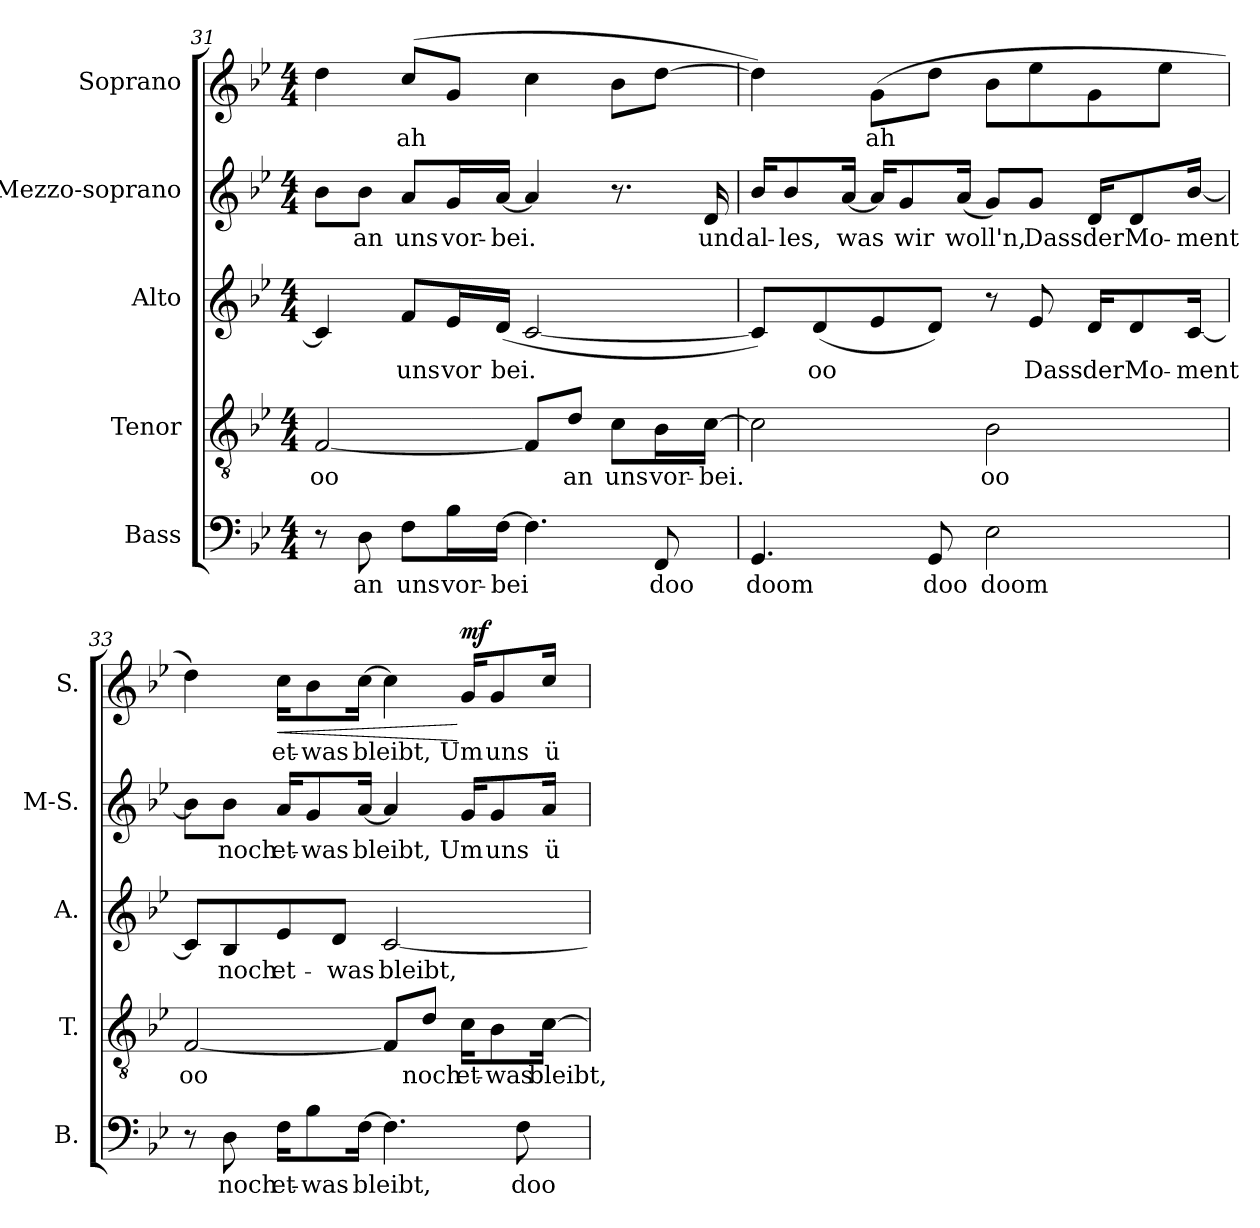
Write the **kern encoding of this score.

**kern	**text	**kern	**text	**kern	**text	**kern	**text	**kern	**text	**dynam
*part5	*part5	*part4	*part4	*part3	*part3	*part2	*part2	*part1	*part1	*part1
*staff5	*staff5	*staff4	*staff4	*staff3	*staff3	*staff2	*staff2	*staff1	*staff1	*staff1
*I"Bass	*	*I"Tenor	*	*I"Alto	*	*I"Mezzo-soprano	*	*I"Soprano	*	*
*I'B.	*	*I'T.	*	*I'A.	*	*I'M-S.	*	*I'S.	*	*
!!LO:PB:g=z
*clefF4	*	*clefGv2	*	*clefG2	*	*clefG2	*	*clefG2	*	*
*	*	*ITrd7c12	*	*	*	*	*	*	*	*
*k[b-e-]	*	*k[b-e-]	*	*k[b-e-]	*	*k[b-e-]	*	*k[b-e-]	*	*
*g:	*	*g:	*	*g:	*	*g:	*	*g:	*	*
*M4/4	*	*M4/4	*	*M4/4	*	*M4/4	*	*M4/4	*	*
=31	=31	=31	=31	=31	=31	=31	=31	=31	=31	=31
!	!	!	!LO:LY:b:color=#000000	!	!	!	!	!	!	!
8r	.	[2FFi/	oo	4ci/]	.	8b-i\L	.	4ddi\	.	.
!	!LO:LY:b:color=#000000	!	!	!	!	!	!	!	!	!
!	!	!	!	!	!	!	!LO:LY:b:color=#000000	!	!	!
8Di\	an	.	.	.	.	8b-i\J	an	.	.	.
!	!LO:LY:b:color=#000000	!	!	!	!	!	!	!	!	!
!	!	!	!	!	!LO:LY:b:color=#000000	!	!	!	!	!
!	!	!	!	!	!	!	!LO:LY:b:color=#000000	!	!	!
!	!	!	!	!	!	!	!	!	!LO:LY:b:color=#000000	!
8Fi\L	uns	.	.	8fi/L	uns	8ai/L	uns	(8cci/L	ah	.
!	!LO:LY:b:color=#000000	!	!	!	!	!	!	!	!	!
!	!	!	!	!	!LO:LY:b:color=#000000	!	!	!	!	!
!	!	!	!	!	!	!	!LO:LY:b:color=#000000	!	!	!
16B-i\L	vor-	.	.	16e-i/L	vor	16gi/L	vor-	8gi/J	.	.
!	!LO:LY:b:color=#000000	!	!	!	!	!	!	!	!	!
!	!	!	!	!	!LO:LY:b:color=#000000	!	!	!	!	!
!	!	!	!	!	!	!	!LO:LY:b:color=#000000	!	!	!
[16Fi\JJ	-bei	.	.	(16di/JJ	bei.	[16ai/JJ	-bei.	.	.	.
4.Fi\]	.	8FFi/L]	.	[2ci/	.	4ai/]	.	4cci\	.	.
!	!	!	!LO:LY:b:color=#000000	!	!	!	!	!	!	!
.	.	8Di/J	an	.	.	.	.	.	.	.
!	!	!	!LO:LY:b:color=#000000	!	!	!	!	!	!	!
.	.	8Ci\L	uns	.	.	8.r	.	8b-i\L	.	.
!	!LO:LY:b:color=#000000	!	!	!	!	!	!	!	!	!
!	!	!	!LO:LY:b:color=#000000	!	!	!	!	!	!	!
8FFi/	doo	16BB-i\L	vor-	.	.	.	.	[8ddi\J	.	.
!	!	!	!LO:LY:b:color=#000000	!	!	!	!	!	!	!
!	!	!	!	!	!	!	!LO:LY:b:color=#000000	!	!	!
.	.	[16Ci\JJ	-bei.	.	.	16di/	und	.	.	.
=32	=32	=32	=32	=32	=32	=32	=32	=32	=32	=32
!	!LO:LY:b:color=#000000	!	!	!	!	!	!	!	!	!
!	!	!	!	!	!	!	!LO:LY:b:color=#000000	!	!	!
4.GGi/	doom	2Ci\]	.	8ci/L])	.	16b-i/KL	al-	4ddi\])	.	.
!	!	!	!	!	!	!	!LO:LY:b:color=#000000	!	!	!
.	.	.	.	.	.	8b-i/	-les,	.	.	.
!	!	!	!	!	!LO:LY:b:color=#000000	!	!	!	!	!
.	.	.	.	(8di/	oo	.	.	.	.	.
!	!	!	!	!	!	!	!LO:LY:b:color=#000000	!	!	!
.	.	.	.	.	.	[16ai/Jk	was	.	.	.
!	!	!	!	!	!	!	!	!	!LO:LY:b:color=#000000	!
.	.	.	.	8e-i/	.	16ai/KL]	.	(8gi\L	ah	.
!	!	!	!	!	!	!	!LO:LY:b:color=#000000	!	!	!
.	.	.	.	.	.	8gi/	wir	.	.	.
!	!LO:LY:b:color=#000000	!	!	!	!	!	!	!	!	!
8GGi/	doo	.	.	8di/J)	.	.	.	8ddi\J	.	.
!	!	!	!	!	!	!	!LO:LY:b:color=#000000	!	!	!
.	.	.	.	.	.	(16ai/Jk	woll'n,	.	.	.
!	!LO:LY:b:color=#000000	!	!	!	!	!	!	!	!	!
!	!	!	!LO:LY:b:color=#000000	!	!	!	!	!	!	!
2E-i\	doom	2BB-i\	oo	8r	.	8gi/L)	.	8b-i\L	.	.
!	!	!	!	!	!LO:LY:b:color=#000000	!	!	!	!	!
!	!	!	!	!	!	!	!LO:LY:b:color=#000000	!	!	!
.	.	.	.	8e-i/	Dass	8gi/J	Dass	8ee-i\	.	.
!	!	!	!	!	!LO:LY:b:color=#000000	!	!	!	!	!
!	!	!	!	!	!	!	!LO:LY:b:color=#000000	!	!	!
.	.	.	.	16di/KL	der	16di/KL	der	8gi\	.	.
!	!	!	!	!	!LO:LY:b:color=#000000	!	!	!	!	!
!	!	!	!	!	!	!	!LO:LY:b:color=#000000	!	!	!
.	.	.	.	8di/	Mo-	8di/	Mo-	.	.	.
.	.	.	.	.	.	.	.	8ee-i\J	.	.
!	!	!	!	!	!LO:LY:b:color=#000000	!	!	!	!	!
!	!	!	!	!	!	!	!LO:LY:b:color=#000000	!	!	!
.	.	.	.	[16ci/Jk	-ment	[16b-i/Jk	-ment	.	.	.
=33	=33	=33	=33	=33	=33	=33	=33	=33	=33	=33
!	!	!	!LO:LY:b:color=#000000	!	!	!	!	!	!	!
8r	.	[2FFi/	oo	8ci/L]	.	8b-i\L]	.	4ddi\)	.	.
!	!LO:LY:b:color=#000000	!	!	!	!	!	!	!	!	!
!	!	!	!	!	!LO:LY:b:color=#000000	!	!	!	!	!
!	!	!	!	!	!	!	!LO:LY:b:color=#000000	!	!	!
8Di\	noch	.	.	8B-i/	noch	8b-i\J	noch	.	.	.
!	!LO:LY:b:color=#000000	!	!	!	!	!	!	!	!	!
!	!	!	!	!	!LO:LY:b:color=#000000	!	!	!	!	!
!	!	!	!	!	!	!	!LO:LY:b:color=#000000	!	!	!
!	!	!	!	!	!	!	!	!	!LO:LY:b:color=#000000	!LO:HP:b
16Fi\KL	et-	.	.	8e-i/	et-	16ai/KL	et-	16cci\KL	et-	<
!	!LO:LY:b:color=#000000	!	!	!	!	!	!	!	!	!
!	!	!	!	!	!	!	!LO:LY:b:color=#000000	!	!	!
!	!	!	!	!	!	!	!	!	!LO:LY:b:color=#000000	!
8B-i\	-was	.	.	.	.	8gi/	-was	8b-i\	-was	.
!	!	!	!	!	!LO:LY:b:color=#000000	!	!	!	!	!
.	.	.	.	8di/J	-was	.	.	.	.	.
!	!LO:LY:b:color=#000000	!	!	!	!	!	!	!	!	!
!	!	!	!	!	!	!	!LO:LY:b:color=#000000	!	!	!
!	!	!	!	!	!	!	!	!	!LO:LY:b:color=#000000	!
[16Fi\Jk	bleibt,	.	.	.	.	[16ai/Jk	bleibt,	[16cci\Jk	bleibt,	.
!	!	!	!	!	!LO:LY:b:color=#000000	!	!	!	!	!
4.Fi\]	.	8FFi/L]	.	[2ci/	bleibt,	4ai/]	.	4cci\]	.	.
!	!	!	!LO:LY:b:color=#000000	!	!	!	!	!	!	!
.	.	8Di/J	noch	.	.	.	.	.	.	.
!	!	!	!LO:LY:b:color=#000000	!	!	!	!	!	!	!
!	!	!	!	!	!	!	!LO:LY:b:color=#000000	!	!	!
!	!	!	!	!	!	!	!	!	!LO:LY:b:color=#000000	!
.	.	16Ci\KL	et-	.	.	16gi/KL	Um	16gi/KL	Um	[ mf
!	!	!	!LO:LY:b:color=#000000	!	!	!	!	!	!	!
!	!	!	!	!	!	!	!LO:LY:b:color=#000000	!	!	!
!	!	!	!	!	!	!	!	!	!LO:LY:b:color=#000000	!
.	.	8BB-i\	-was	.	.	8gi/	uns	8gi/	uns	.
!	!LO:LY:b:color=#000000	!	!	!	!	!	!	!	!	!
8Fi\	doo	.	.	.	.	.	.	.	.	.
!	!	!	!LO:LY:b:color=#000000	!	!	!	!	!	!	!
!	!	!	!	!	!	!	!LO:LY:b:color=#000000	!	!	!
!	!	!	!	!	!	!	!	!	!LO:LY:b:color=#000000	!
.	.	[16Ci\Jk	bleibt,	.	.	16ai/Jk	ü-	16cci/Jk	ü-	.
=	=	=	=	=	=	=	=	=	=	=
*-	*-	*-	*-	*-	*-	*-	*-	*-	*-	*-
